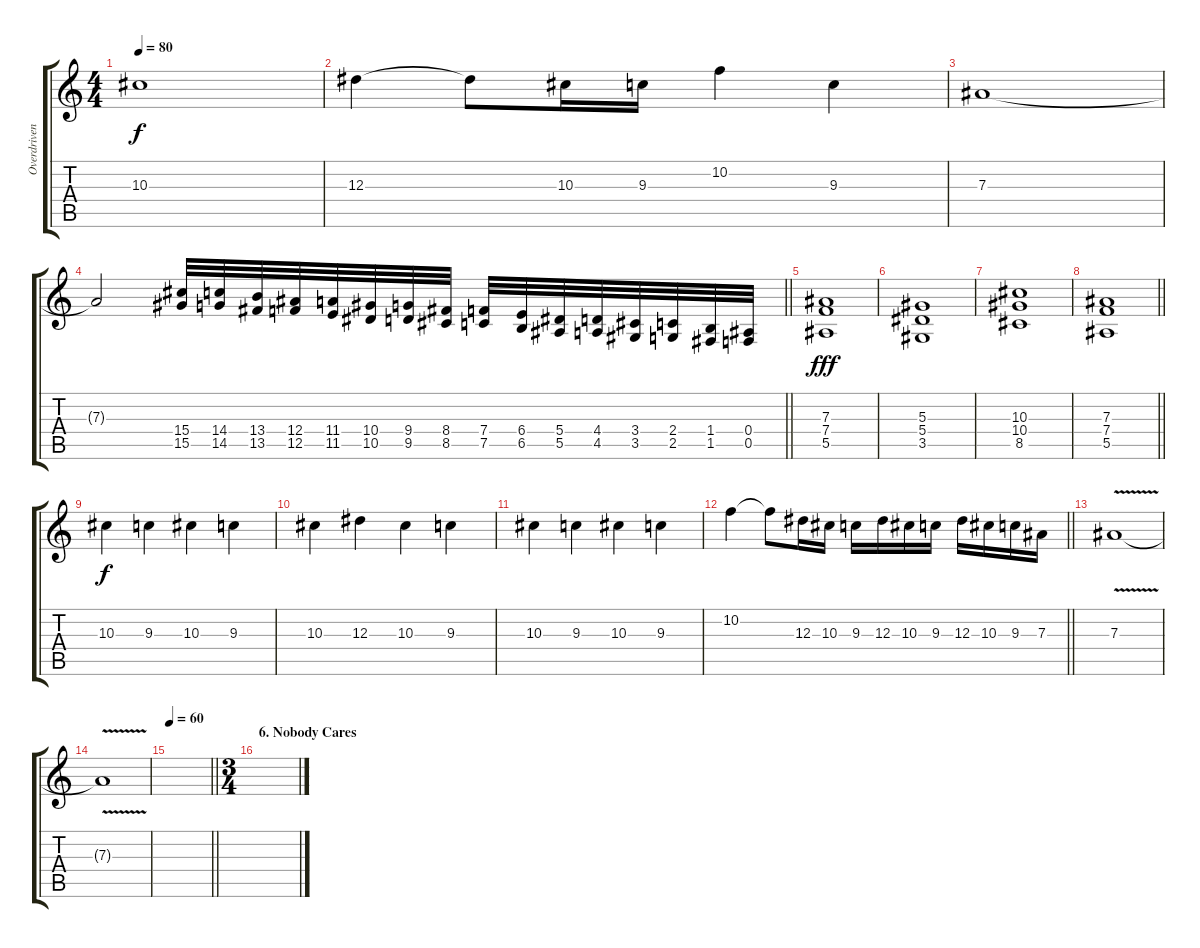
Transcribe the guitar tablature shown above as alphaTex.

\track ("Overdriven Guitar 1" "Overdriven") {instrument overdrivenguitar}
\staff {score tabs}
\tuning (C4 G3 Eb3 Bb2 F2 C2) {hide}
\ts (4 4)
\tempo 80
\clef g2
\ks c
10.3.1{dy f} |
12.3.4 12.3{t}.8 10.3.16 9.3.16 10.2.4 9.3.4 |
7.3.1 |
\barLineRight lightlight
7.3{t}.2 (15.4 15.5).32 (14.4 14.5).32 (13.4 13.5).32 (12.4 12.5).32 (11.4 11.5).32 (10.4 10.5).32 (9.4 9.5).32 (8.4 8.5).32 (7.4 7.5).32 (6.4 6.5).32 (5.4 5.5).32 (4.4 4.5).32 (3.4 3.5).32 (2.4 2.5).32 (1.4 1.5).32 (0.4 0.5).32 |
(7.3 7.4 5.5).1{dy fff volume 14} |
(5.3 5.4 3.5).1 |
(10.3 10.4 8.5).1 |
\barLineRight lightlight
(7.3 7.4 5.5).1 |
10.3.4{dy f} 9.3.4 10.3.4 9.3.4 |
10.3.4 12.3.4 10.3.4 9.3.4 |
10.3.4 9.3.4 10.3.4 9.3.4 |
\barLineRight lightlight
10.2.4 10.2{t}.8 12.3.16 10.3.16 9.3.16 12.3.16 10.3.16 9.3.16 12.3.16 10.3.16 9.3.16 7.3.16 |
7.3{v}.1 |
7.3{t}.1 |
\tempo 60
\barLineRight lightlight
|
\ts (3 4)
\section ("" "6. Nobody Cares")
